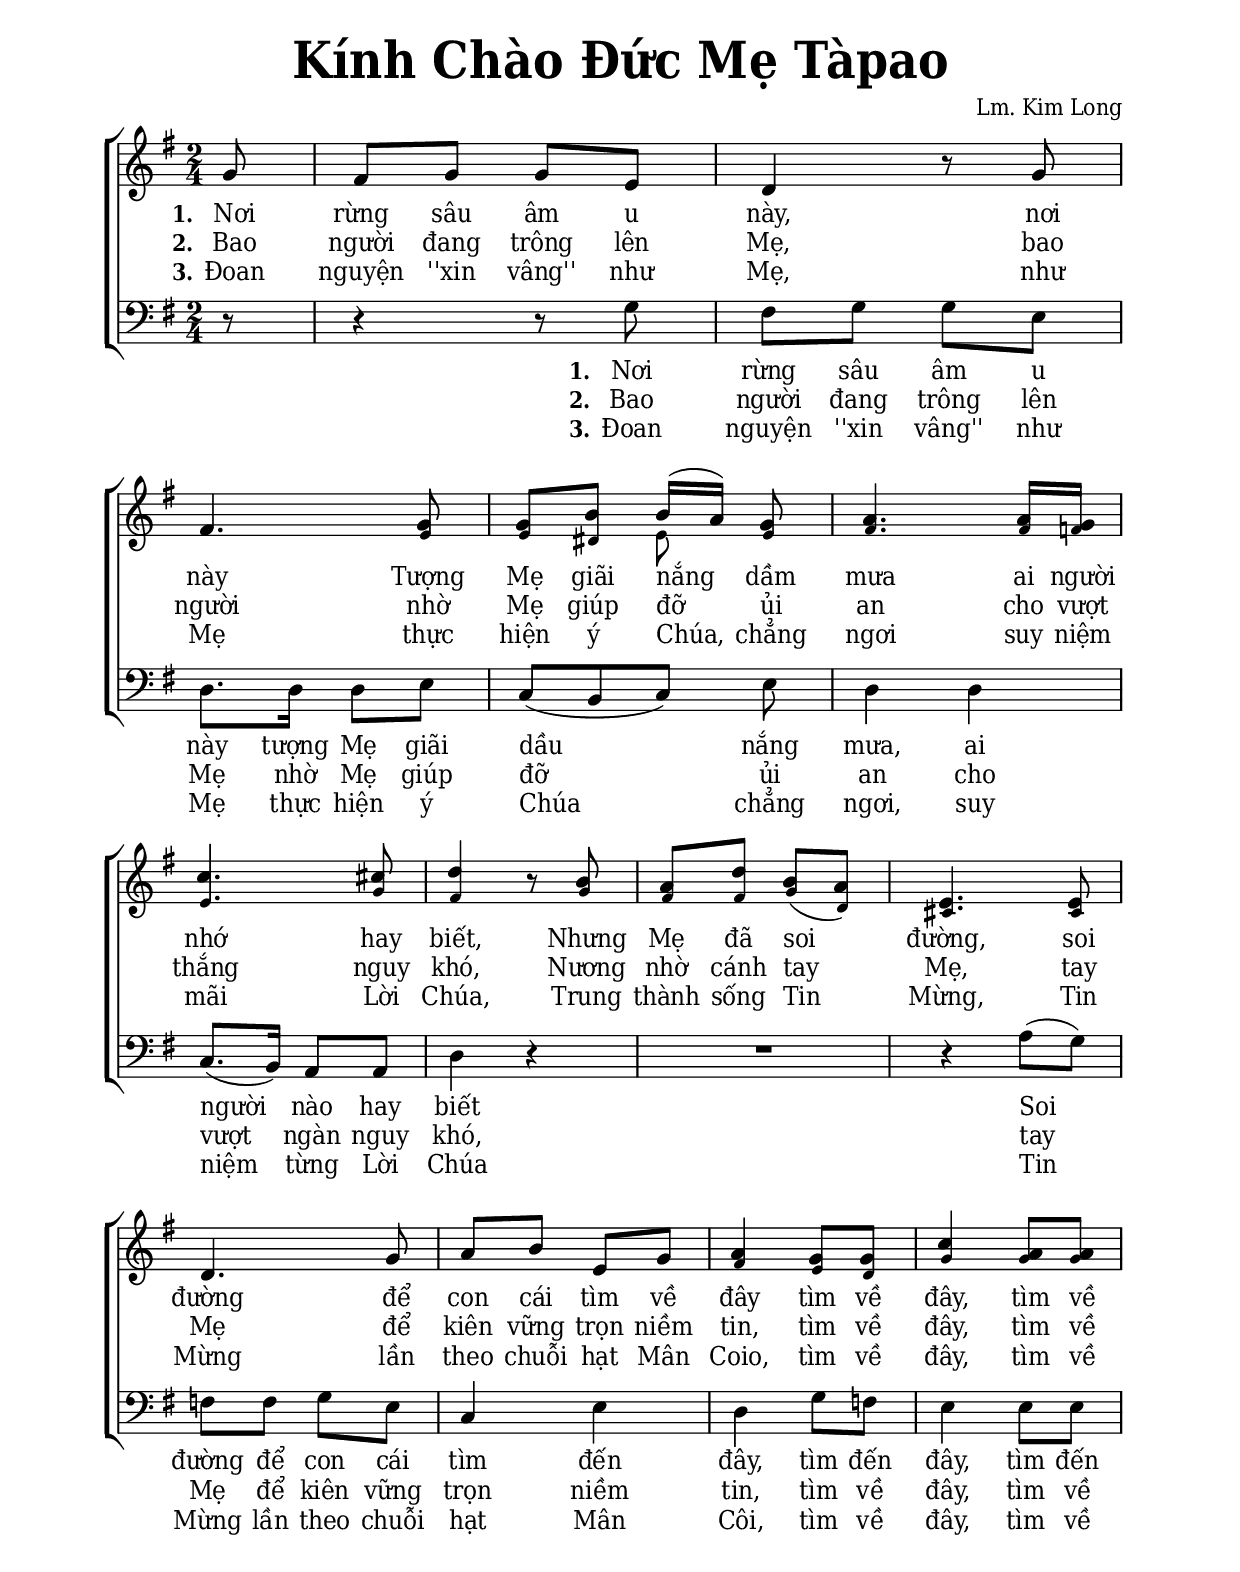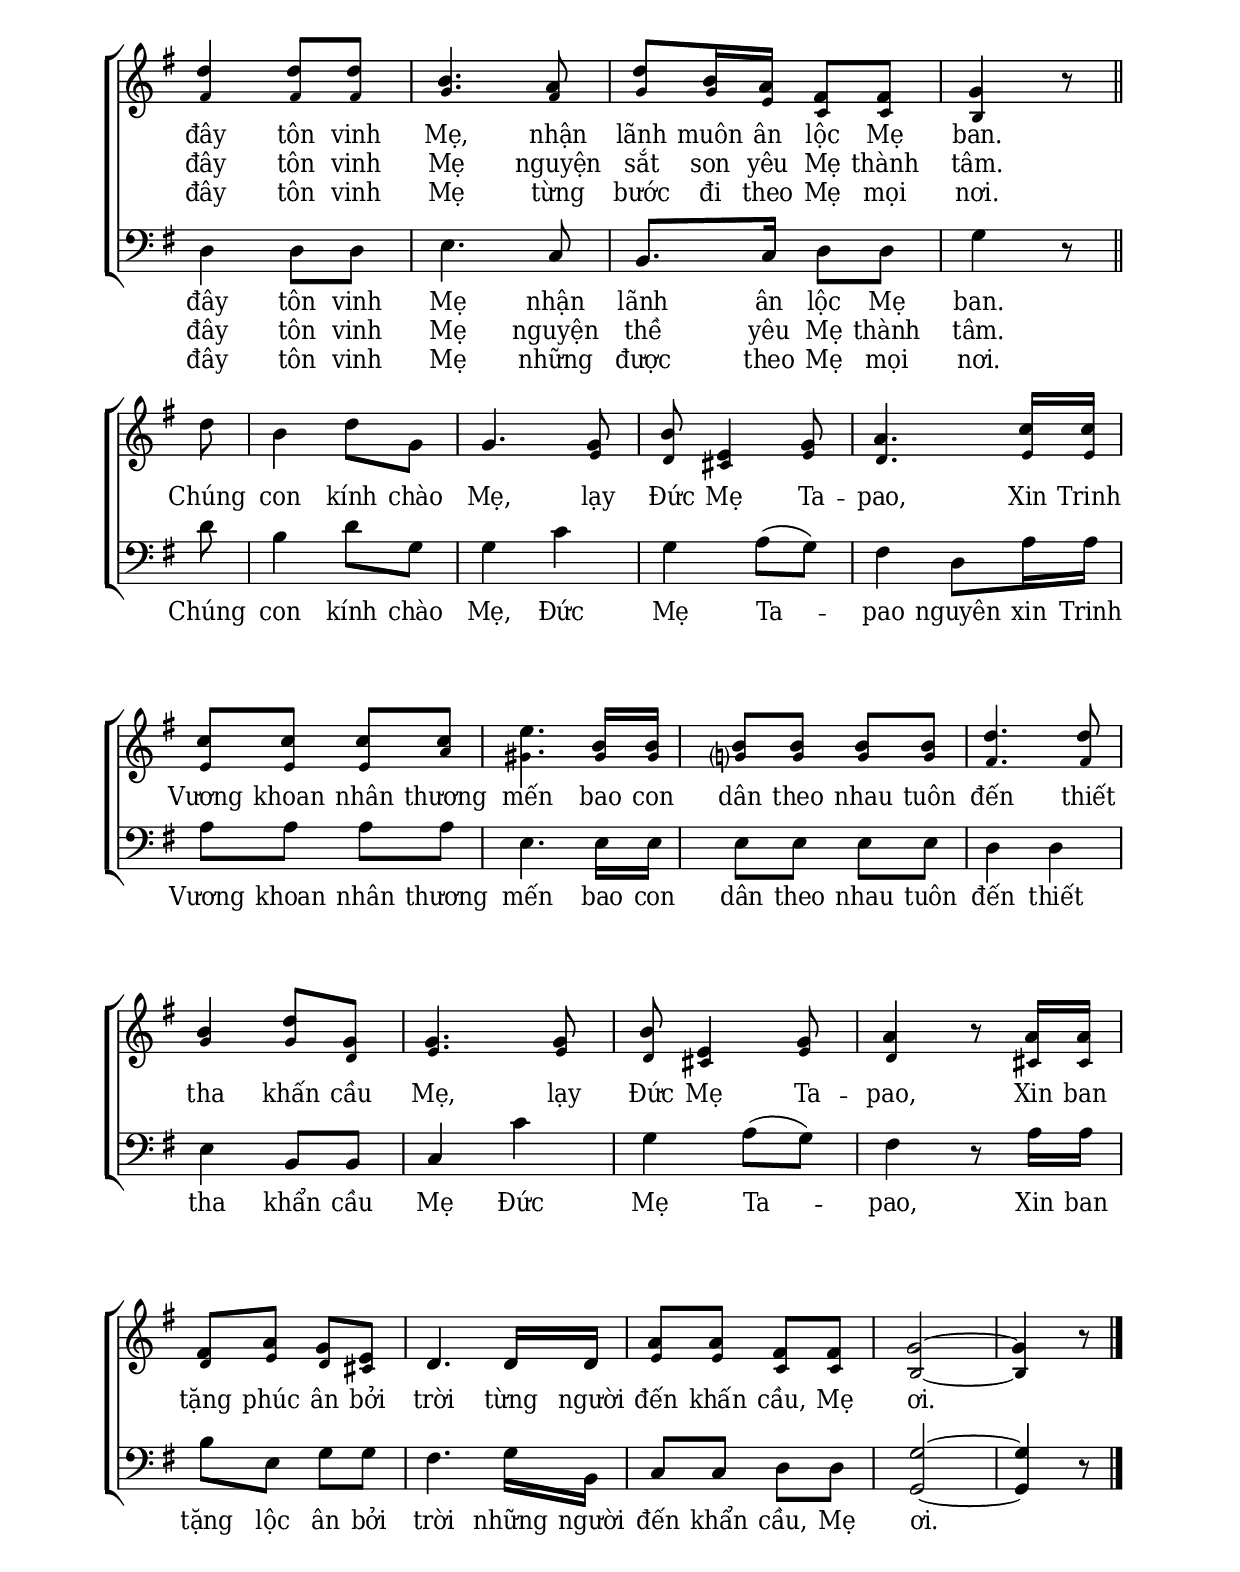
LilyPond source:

% Cài đặt chung
\version "2.22.1"
\include "english.ly"

\header {
  title = \markup { \fontsize #3 "Kính Chào Đức Mẹ Tàpao" }
  composer = "Lm. Kim Long"
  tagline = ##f
}

% Nhạc
% Đổi kích thước nốt cho bè phụ
notBePhu =
#(define-music-function (font-size music) (number? ly:music?)
   (for-some-music
     (lambda (m)
       (if (music-is-of-type? m 'rhythmic-event)
           (begin
             (set! (ly:music-property m 'tweaks)
                   (cons `(font-size . ,font-size)
                         (ly:music-property m 'tweaks)))
             #t)
           #f))
     music)
   music)

nhacDiepKhucSop = \relative c'' {
  \partial 8 g8 |
  fs g g e |
  d4 r8 g |
  fs4. g8 |
  g b b16 (a) g8 |
  a4. a16 g |
  c4. cs8 |
  d4 r8 b |
  a d b (a) |
  e4. e8 |
  d4. g8 |
  a b e, g |
  a4 g8 g |
  c4 a8 a |
  d4 d8 d |
  b4. a8 |
  d b16 a fs8 fs |
  g4 r8 \bar "||" \break
  
  d'8 |
  b4 d8 g, |
  g4. g8 |
  b e,4 g8 |
  a4. c16 c |
  c8 c c c |
  e4. b16 b |
  b8 b b b |
  d4. d8 |
  b4 d8 g, |
  g4. g8 |
  b e,4 g8 |
  a4 r8 a16 a |
  fs8 a g e |
  d4. d16 d |
  a'8 a fs fs |
  g2 ~ |
  g4 r8 \bar "|."
}

nhacDiepKhucAlto = \relative c'' {
  g8 |
  fs g g e |
  d4 r8 g |
  fs4. e8 |
  e ds e e |
  fs4. fs16 f! |
  e4. g8 |
  fs4 r8 g |
  fs fs g (d) |
  cs4. cs8 |
  d4. g8 |
  a b e, g |
  fs4 e8 d |
  g4 g8 g |
  fs4 fs8 fs |
  g4. fs8 |
  g g16 e c8 c |
  b4 r8
  
  d'8 |
  b4 d8 g, |
  g4. e8 |
  d cs4 e8 |
  d4. e16 e |
  e8 e e a |
  gs4. gs16 gs |
  g!?8 g g g |
  fs4. fs8 |
  g4 g8 d |
  e4. e8 |
  d cs4 e8 |
  d4 r8 cs16 cs |
  d8 e d cs |
  d4. d16 d |
  e8 e c c |
  b2 ~ |
  b4 r8
}

nhacDiepKhucBas = \relative c' {
  r8 |
  r4 r8 g |
  fs g g e |
  d8. d16 d8 e |
  c ([b c]) e |
  d4 d |
  c8. (b16) a8 a |
  d4 r |
  R2
  r4 a'8 (g) |
  f f g e |
  c4 e |
  d g8 f! |
  e4 e8 e |
  d4 d8 d |
  e4. c8 |
  b8. c16 d8 d |
  g4 r8
  
  d' |
  b4 d8 g, |
  g4 c |
  g a8 (g) |
  fs4 d8 a'16 a |
  a8 a a a |
  e4. e16 e |
  e8 e e e |
  d4 d |
  e4 b8 b |
  c4 c' |
  g a8 (g) |
  fs4 r8 a16 a |
  b8 e, g g |
  fs4. g16 b, |
  c8 c d d |
  <g g,>2 ~ |
  <g g,>4 r8
}

% Lời
loiDiepKhucSopMot = \lyricmode {
  \set stanza = "1."
  Nơi rừng sâu âm u này,
  nơi này Tượng Mẹ giãi nắng dầm mưa
  ai người nhớ hay biết,
  Nhưng Mẹ đã soi đường,
  soi đường để con cái tìm về đây
  tìm về đây, tìm về đây tôn vinh Mẹ,
  nhận lãnh muôn ân lộc Mẹ ban.
  
  Chúng con kính chào Mẹ,
  lạy Đức Mẹ Ta -- pao,
  Xin Trinh Vương khoan nhân thương mến
  bao con dân theo nhau tuôn đến
  thiết tha khấn cầu Mẹ,
  lạy Đức Mẹ Ta -- pao,
  Xin ban tặng phúc ân bởi trời
  từng người đến khấn cầu, Mẹ ơi.
}

loiDiepKhucSopHai = \lyricmode {
  \set stanza = "2."
  Bao người đang trông lên Mẹ,
  bao người nhờ Mẹ giúp đỡ ủi an
  cho vượt thắng nguy khó,
  Nương nhờ cánh tay Mẹ,
  tay Mẹ để kiên vững trọn niềm tin,
  tìm về đây, tìm về đây tôn vinh Mẹ
  nguyện sắt son yêu Mẹ thành tâm.
}

loiDiepKhucSopBa = \lyricmode {
  \set stanza = "3."
  Đoan nguyện ''xin vâng'' như Mẹ,
  như Mẹ thực hiện ý Chúa,
  chẳng ngơi suy niệm mãi Lời Chúa,
  Trung thành sống Tin Mừng,
  Tin Mừng lần theo chuỗi hạt Mân Coio,
  tìm về đây, tìm về đây tôn vinh Mẹ
  từng bước đi theo Mẹ mọi nơi.
}

loiDiepKhucBasMot = \lyricmode {
  \set stanza = "1."
  Nơi rừng sâu âm u này
  tượng Mẹ giãi dầu nắng mưa,
  ai người nào hay biết
  Soi đường để con cái tìm đến đây, tìm đến đây,
  tìm đến đây tôn vinh Mẹ
  nhận lãnh ân lộc Mẹ ban.
  
  Chúng con kính chào Mẹ, Đức Mẹ Ta -- pao
  nguyên xin Trinh Vương khoan nhân
  thương mến bao con dân theo nhau tuôn đến
  thiết tha khẩn cầu Mẹ Đức Mẹ Ta -- pao,
  Xin ban tặng lộc ân bởi trời
  những người đến khẩn cầu, Mẹ ơi.
}

loiDiepKhucBasHai = \lyricmode {
  \set stanza = "2."
  Bao người đang trông lên Mẹ
  nhờ Mẹ giúp đỡ ủi an
  cho vượt ngàn nguy khó,
  tay Mẹ để kiên vững trọn niềm tin,
  tìm về đây, tìm về đây tôn vinh Mẹ
  nguyện thề yêu Mẹ thành tâm.
}

loiDiepKhucBasBa = \lyricmode {
  \set stanza = "3."
  Đoan nguyện ''xin vâng'' như Mẹ
  thực hiện ý Chúa chẳng ngơi,
  suy niệm từng Lời Chúa
  Tin Mừng lần theo chuỗi hạt Mân Côi,
  tìm về đây, tìm về đây tôn vinh Mẹ
  những được theo Mẹ mọi nơi.
}

% Dàn trang
\paper {
  #(set-paper-size "a4")
  top-margin = 20\mm
  bottom-margin = 20\mm
  left-margin = 20\mm
  right-margin = 20\mm
  indent = #0
  #(define fonts
    (make-pango-font-tree
      "Deja Vu Serif Condensed"
      "Deja Vu Serif Condensed"
      "Deja Vu Serif Condensed"
      (/ 20 20)))
  print-page-number = #f
  page-count = #2
  %systems-per-page = 5
}

TongNhip = {
  \key g \major \time 2/4
  \set Timing.beamExceptions = #'()
  \set Timing.baseMoment = #(ly:make-moment 1/4)
}

% Đổi kích thước nốt cho bè phụ
notBePhu =
#(define-music-function (font-size music) (number? ly:music?)
   (for-some-music
     (lambda (m)
       (if (music-is-of-type? m 'rhythmic-event)
           (begin
             (set! (ly:music-property m 'tweaks)
                   (cons `(font-size . ,font-size)
                         (ly:music-property m 'tweaks)))
             #t)
           #f))
     music)
   music)
\score {
  \new ChoirStaff <<
    \new Staff = "2" \with {
        \consists "Merge_rests_engraver"
        printPartCombineTexts = ##f
      }
      <<
      \new Voice \TongNhip \partCombine 
        \nhacDiepKhucSop
        \notBePhu -2 { \nhacDiepKhucAlto }
      \new NullVoice = beSop \nhacDiepKhucSop
      \new Lyrics \lyricsto beSop \loiDiepKhucSopMot
      \new Lyrics \lyricsto beSop \loiDiepKhucSopHai
      \new Lyrics \lyricsto beSop \loiDiepKhucSopBa
      >>
    \new Staff = "3" <<
        \clef "bass"
        \new Voice = beBas {
          \TongNhip \nhacDiepKhucBas
        }
      \new Lyrics \lyricsto beBas \loiDiepKhucBasMot
      \new Lyrics \lyricsto beBas \loiDiepKhucBasHai
      \new Lyrics \lyricsto beBas \loiDiepKhucBasBa
    >>
  >>
  \layout {
    \override Lyrics.LyricSpace.minimum-distance = #1
    \override Score.BarNumber.break-visibility = ##(#f #f #f)
    \override Score.SpacingSpanner.uniform-stretching = ##t
    \context {
      \Staff \RemoveEmptyStaves
      \override VerticalAxisGroup.remove-first = ##t
    }
  }
}
